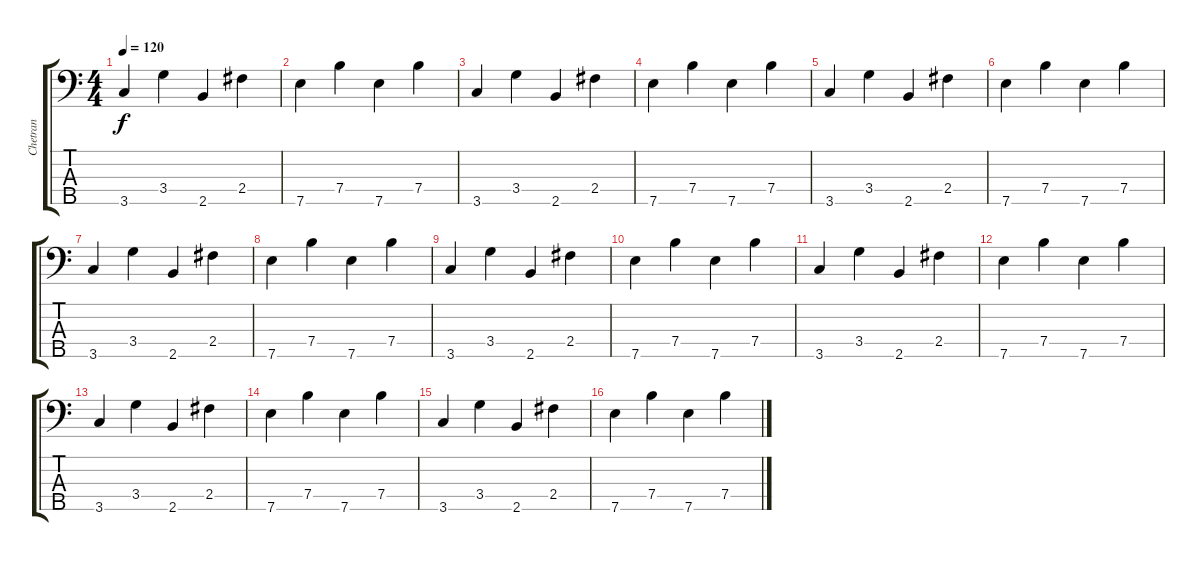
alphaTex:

\track ("Chetran" "Chetran") {instrument electricbassfinger}
\staff {score tabs}
\tuning (G3 D3 A2 E2 A1) {hide}
\ts (4 4)
\tempo 120
\clef f4
\ks c
3.5.4{dy f} 3.4.4 2.5.4 2.4.4 |
7.5.4 7.4.4 7.5.4 7.4.4 |
3.5.4 3.4.4 2.5.4 2.4.4 |
7.5.4 7.4.4 7.5.4 7.4.4 |
3.5.4 3.4.4 2.5.4 2.4.4 |
7.5.4 7.4.4 7.5.4 7.4.4 |
3.5.4 3.4.4 2.5.4 2.4.4 |
7.5.4 7.4.4 7.5.4 7.4.4 |
3.5.4 3.4.4 2.5.4 2.4.4 |
7.5.4 7.4.4 7.5.4 7.4.4 |
3.5.4 3.4.4 2.5.4 2.4.4 |
7.5.4 7.4.4 7.5.4 7.4.4 |
3.5.4 3.4.4 2.5.4 2.4.4 |
7.5.4 7.4.4 7.5.4 7.4.4 |
3.5.4 3.4.4 2.5.4 2.4.4 |
7.5.4 7.4.4 7.5.4 7.4.4
